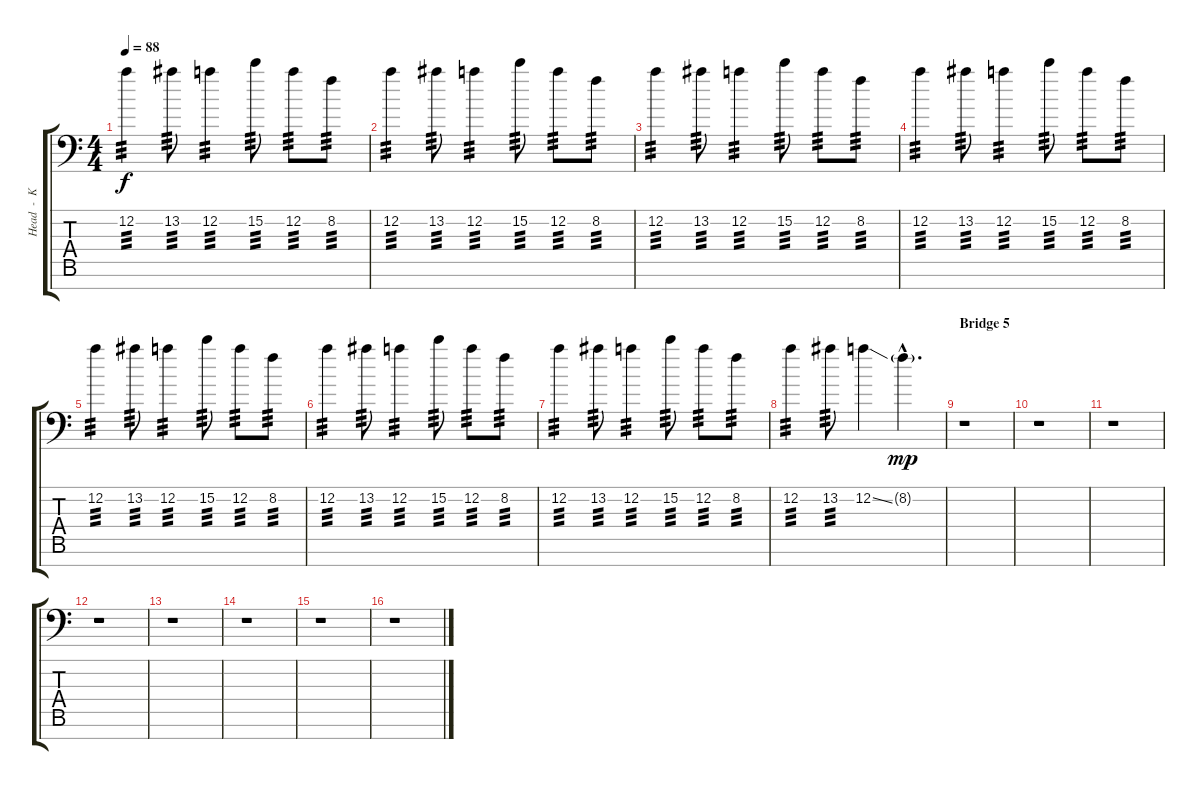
\track ("Head  -  K-7" "Head  -  K") {instrument distortionguitar}
\staff {score tabs}
\tuning (D4 A3 F3 C3 G2 D2 A1) {hide}
\ts (4 4)
\tempo 88
\clef f4
\ks c
12.2.4{tp 3 dy f} 13.2.8{tp 3} 12.2.4{tp 3} 15.2.8{tp 3} 12.2.8{tp 3} 8.2.8{tp 3} |
12.2.4{tp 3} 13.2.8{tp 3} 12.2.4{tp 3} 15.2.8{tp 3} 12.2.8{tp 3} 8.2.8{tp 3} |
12.2.4{tp 3} 13.2.8{tp 3} 12.2.4{tp 3} 15.2.8{tp 3} 12.2.8{tp 3} 8.2.8{tp 3} |
12.2.4{tp 3} 13.2.8{tp 3} 12.2.4{tp 3} 15.2.8{tp 3} 12.2.8{tp 3} 8.2.8{tp 3} |
12.2.4{tp 3} 13.2.8{tp 3} 12.2.4{tp 3} 15.2.8{tp 3} 12.2.8{tp 3} 8.2.8{tp 3} |
12.2.4{tp 3} 13.2.8{tp 3} 12.2.4{tp 3} 15.2.8{tp 3} 12.2.8{tp 3} 8.2.8{tp 3} |
12.2.4{tp 3} 13.2.8{tp 3} 12.2.4{tp 3} 15.2.8{tp 3} 12.2.8{tp 3} 8.2.8{tp 3} |
12.2.4{tp 3} 13.2.8{tp 3} 12.2{ss}.4 8.2{g hac}.4{d dy mp} |
\section ("" "Bridge 5")
r.1 |
r.1 |
r.1 |
r.1 |
r.1 |
r.1 |
r.1 |
r.1
